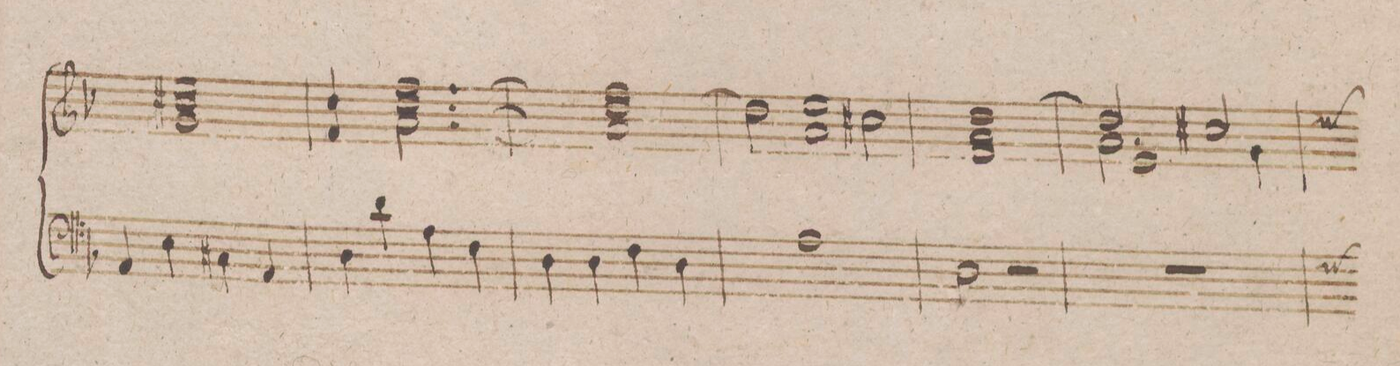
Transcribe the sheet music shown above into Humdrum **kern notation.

**kern
*I"Organo.
*clefF4
*k[b-]
*met(c|)
*M2/2
4AA/
4E\
4C#X\
4AA/
=35
4D\
4d\
4A\
4F\
=36
4D\
4D\
4F\
4D\
=37
1A
=38
2D\
2r
=39
1r
*custos:G
=40
*-
